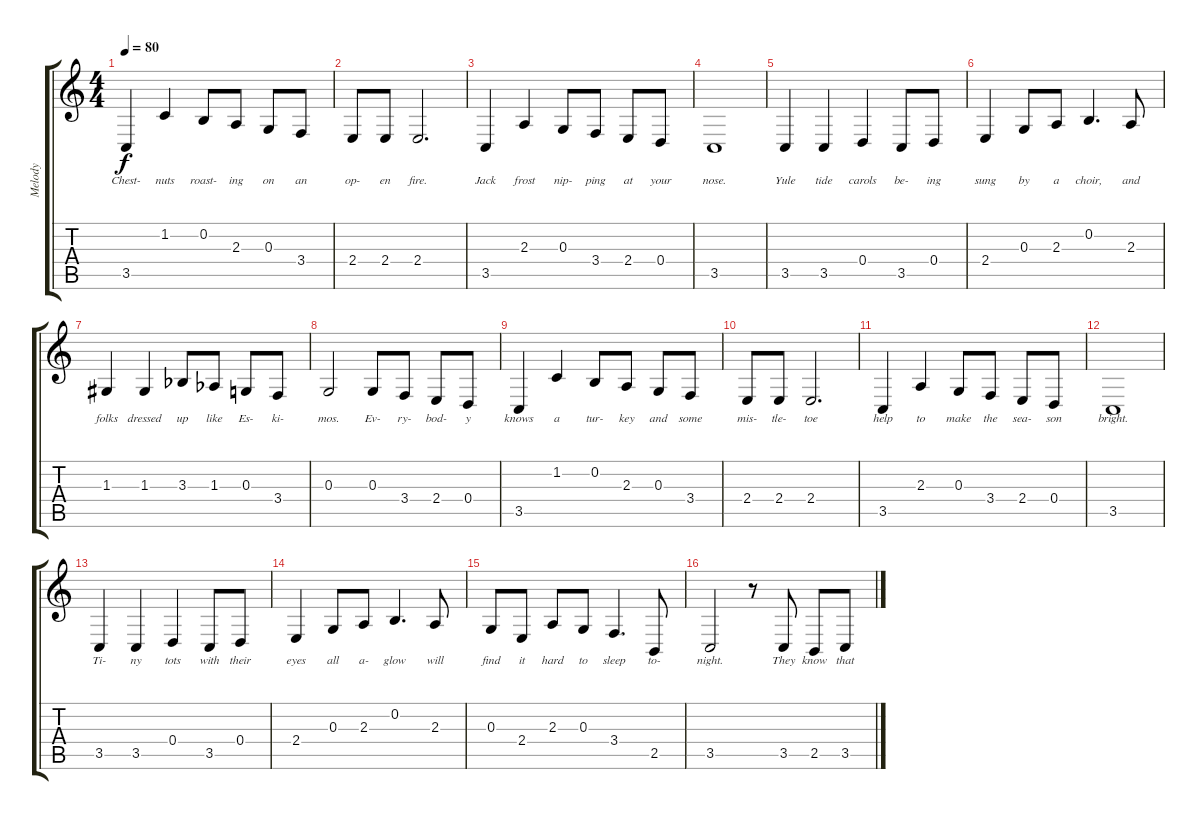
\track ("Melody" "Melody") {instrument clarinet}
\staff {score tabs}
\tuning (E4 B3 G3 D3 A2 E2) {hide}
\ts (4 4)
\tempo 80
\clef g2
\ks c
3.5.4{lyrics (0 "Chest-") lyrics (1 "") lyrics (2 "") lyrics (3 "") lyrics (4 "") dy f instrument clarinet} 1.2.4{lyrics (0 "nuts") lyrics (1 "") lyrics (2 "") lyrics (3 "") lyrics (4 "")} 0.2.8{lyrics (0 "roast-") lyrics (1 "") lyrics (2 "") lyrics (3 "") lyrics (4 "")} 2.3.8{lyrics (0 "ing") lyrics (1 "") lyrics (2 "") lyrics (3 "") lyrics (4 "")} 0.3.8{lyrics (0 "on") lyrics (1 "") lyrics (2 "") lyrics (3 "") lyrics (4 "")} 3.4.8{lyrics (0 "an") lyrics (1 "") lyrics (2 "") lyrics (3 "") lyrics (4 "")} |
2.4.8{lyrics (0 "op-") lyrics (1 "") lyrics (2 "") lyrics (3 "") lyrics (4 "")} 2.4.8{lyrics (0 "en") lyrics (1 "") lyrics (2 "") lyrics (3 "") lyrics (4 "")} 2.4.2{d lyrics (0 "fire.") lyrics (1 "") lyrics (2 "") lyrics (3 "") lyrics (4 "")} |
3.5.4{lyrics (0 "Jack") lyrics (1 "") lyrics (2 "") lyrics (3 "") lyrics (4 "")} 2.3.4{lyrics (0 "frost") lyrics (1 "") lyrics (2 "") lyrics (3 "") lyrics (4 "")} 0.3.8{lyrics (0 "nip-") lyrics (1 "") lyrics (2 "") lyrics (3 "") lyrics (4 "")} 3.4.8{lyrics (0 "ping") lyrics (1 "") lyrics (2 "") lyrics (3 "") lyrics (4 "")} 2.4.8{lyrics (0 "at") lyrics (1 "") lyrics (2 "") lyrics (3 "") lyrics (4 "")} 0.4.8{lyrics (0 "your") lyrics (1 "") lyrics (2 "") lyrics (3 "") lyrics (4 "")} |
3.5.1{lyrics (0 "nose.") lyrics (1 "") lyrics (2 "") lyrics (3 "") lyrics (4 "")} |
3.5.4{lyrics (0 "Yule") lyrics (1 "") lyrics (2 "") lyrics (3 "") lyrics (4 "")} 3.5.4{lyrics (0 "tide") lyrics (1 "") lyrics (2 "") lyrics (3 "") lyrics (4 "")} 0.4.4{lyrics (0 "carols") lyrics (1 "") lyrics (2 "") lyrics (3 "") lyrics (4 "")} 3.5.8{lyrics (0 "be-") lyrics (1 "") lyrics (2 "") lyrics (3 "") lyrics (4 "")} 0.4.8{lyrics (0 "ing") lyrics (1 "") lyrics (2 "") lyrics (3 "") lyrics (4 "")} |
2.4.4{lyrics (0 "sung") lyrics (1 "") lyrics (2 "") lyrics (3 "") lyrics (4 "")} 0.3.8{lyrics (0 "by") lyrics (1 "") lyrics (2 "") lyrics (3 "") lyrics (4 "")} 2.3.8{lyrics (0 "a") lyrics (1 "") lyrics (2 "") lyrics (3 "") lyrics (4 "")} 0.2.4{d lyrics (0 "choir,") lyrics (1 "") lyrics (2 "") lyrics (3 "") lyrics (4 "")} 2.3.8{lyrics (0 "and") lyrics (1 "") lyrics (2 "") lyrics (3 "") lyrics (4 "")} |
1.3.4{lyrics (0 "folks") lyrics (1 "") lyrics (2 "") lyrics (3 "") lyrics (4 "")} 1.3.4{lyrics (0 "dressed") lyrics (1 "") lyrics (2 "") lyrics (3 "") lyrics (4 "")} 3.3{acc b}.8{lyrics (0 "up") lyrics (1 "") lyrics (2 "") lyrics (3 "") lyrics (4 "")} 1.3{acc b}.8{lyrics (0 "like") lyrics (1 "") lyrics (2 "") lyrics (3 "") lyrics (4 "")} 0.3.8{lyrics (0 "Es-") lyrics (1 "") lyrics (2 "") lyrics (3 "") lyrics (4 "")} 3.4.8{lyrics (0 "ki-") lyrics (1 "") lyrics (2 "") lyrics (3 "") lyrics (4 "")} |
0.3.2{lyrics (0 "mos.") lyrics (1 "") lyrics (2 "") lyrics (3 "") lyrics (4 "")} 0.3.8{lyrics (0 "Ev-") lyrics (1 "") lyrics (2 "") lyrics (3 "") lyrics (4 "")} 3.4.8{lyrics (0 "ry-") lyrics (1 "") lyrics (2 "") lyrics (3 "") lyrics (4 "")} 2.4.8{lyrics (0 "bod-") lyrics (1 "") lyrics (2 "") lyrics (3 "") lyrics (4 "")} 0.4.8{lyrics (0 "y") lyrics (1 "") lyrics (2 "") lyrics (3 "") lyrics (4 "")} |
3.5.4{lyrics (0 "knows") lyrics (1 "") lyrics (2 "") lyrics (3 "") lyrics (4 "")} 1.2.4{lyrics (0 "a") lyrics (1 "") lyrics (2 "") lyrics (3 "") lyrics (4 "")} 0.2.8{lyrics (0 "tur-") lyrics (1 "") lyrics (2 "") lyrics (3 "") lyrics (4 "")} 2.3.8{lyrics (0 "key") lyrics (1 "") lyrics (2 "") lyrics (3 "") lyrics (4 "")} 0.3.8{lyrics (0 "and") lyrics (1 "") lyrics (2 "") lyrics (3 "") lyrics (4 "")} 3.4.8{lyrics (0 "some") lyrics (1 "") lyrics (2 "") lyrics (3 "") lyrics (4 "")} |
2.4.8{lyrics (0 "mis-") lyrics (1 "") lyrics (2 "") lyrics (3 "") lyrics (4 "")} 2.4.8{lyrics (0 "tle-") lyrics (1 "") lyrics (2 "") lyrics (3 "") lyrics (4 "")} 2.4.2{d lyrics (0 "toe") lyrics (1 "") lyrics (2 "") lyrics (3 "") lyrics (4 "")} |
3.5.4{lyrics (0 "help") lyrics (1 "") lyrics (2 "") lyrics (3 "") lyrics (4 "")} 2.3.4{lyrics (0 "to") lyrics (1 "") lyrics (2 "") lyrics (3 "") lyrics (4 "")} 0.3.8{lyrics (0 "make") lyrics (1 "") lyrics (2 "") lyrics (3 "") lyrics (4 "")} 3.4.8{lyrics (0 "the") lyrics (1 "") lyrics (2 "") lyrics (3 "") lyrics (4 "")} 2.4.8{lyrics (0 "sea-") lyrics (1 "") lyrics (2 "") lyrics (3 "") lyrics (4 "")} 0.4.8{lyrics (0 "son") lyrics (1 "") lyrics (2 "") lyrics (3 "") lyrics (4 "")} |
3.5.1{lyrics (0 "bright.") lyrics (1 "") lyrics (2 "") lyrics (3 "") lyrics (4 "")} |
3.5.4{lyrics (0 "Ti-") lyrics (1 "") lyrics (2 "") lyrics (3 "") lyrics (4 "")} 3.5.4{lyrics (0 "ny") lyrics (1 "") lyrics (2 "") lyrics (3 "") lyrics (4 "")} 0.4.4{lyrics (0 "tots") lyrics (1 "") lyrics (2 "") lyrics (3 "") lyrics (4 "")} 3.5.8{lyrics (0 "with") lyrics (1 "") lyrics (2 "") lyrics (3 "") lyrics (4 "")} 0.4.8{lyrics (0 "their") lyrics (1 "") lyrics (2 "") lyrics (3 "") lyrics (4 "")} |
2.4.4{lyrics (0 "eyes") lyrics (1 "") lyrics (2 "") lyrics (3 "") lyrics (4 "")} 0.3.8{lyrics (0 "all") lyrics (1 "") lyrics (2 "") lyrics (3 "") lyrics (4 "")} 2.3.8{lyrics (0 "a-") lyrics (1 "") lyrics (2 "") lyrics (3 "") lyrics (4 "")} 0.2.4{d lyrics (0 "glow") lyrics (1 "") lyrics (2 "") lyrics (3 "") lyrics (4 "")} 2.3.8{lyrics (0 "will") lyrics (1 "") lyrics (2 "") lyrics (3 "") lyrics (4 "")} |
0.3.8{lyrics (0 "find") lyrics (1 "") lyrics (2 "") lyrics (3 "") lyrics (4 "")} 2.4.8{lyrics (0 "it") lyrics (1 "") lyrics (2 "") lyrics (3 "") lyrics (4 "")} 2.3.8{lyrics (0 "hard") lyrics (1 "") lyrics (2 "") lyrics (3 "") lyrics (4 "")} 0.3.8{lyrics (0 "to") lyrics (1 "") lyrics (2 "") lyrics (3 "") lyrics (4 "")} 3.4.4{d lyrics (0 "sleep") lyrics (1 "") lyrics (2 "") lyrics (3 "") lyrics (4 "")} 2.5.8{lyrics (0 "to-") lyrics (1 "") lyrics (2 "") lyrics (3 "") lyrics (4 "")} |
3.5.2{lyrics (0 "night.") lyrics (1 "") lyrics (2 "") lyrics (3 "") lyrics (4 "")} r.8 3.5.8{lyrics (0 "They") lyrics (1 "") lyrics (2 "") lyrics (3 "") lyrics (4 "")} 2.5.8{lyrics (0 "know") lyrics (1 "") lyrics (2 "") lyrics (3 "") lyrics (4 "")} 3.5.8{lyrics (0 "that") lyrics (1 "") lyrics (2 "") lyrics (3 "") lyrics (4 "")}
